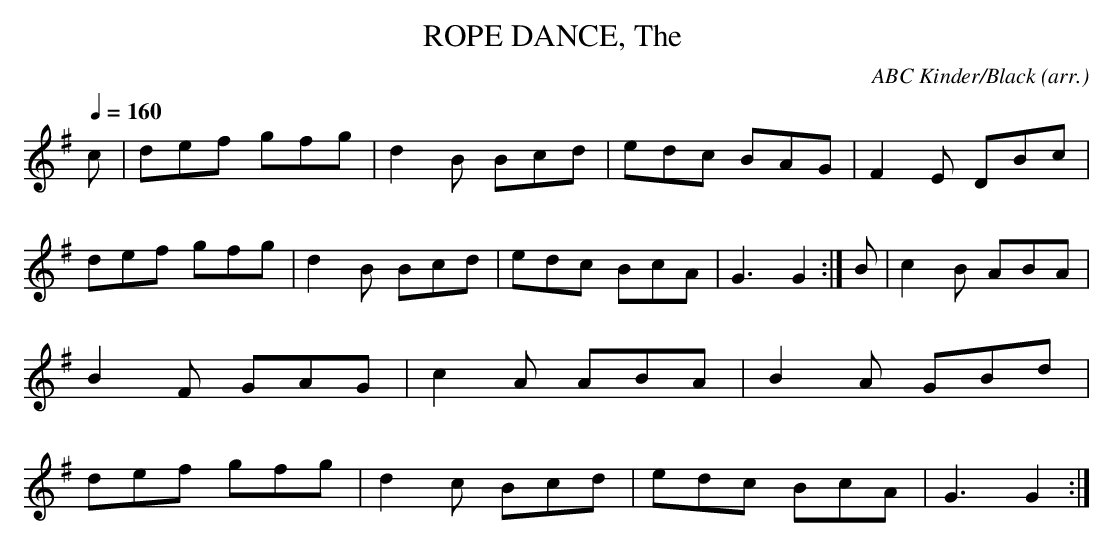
X:1
T:ROPE DANCE, The \
C:ABC Kinder/Black (arr.)\
M:6/8\
L:1/8\
Q:1/4=160\
K:G\
c|def gfg|d2B Bcd|edc BAG|F2E DBc|\
def gfg|d2 B Bcd|edc BcA|G3 G2:|\
B|c2B ABA|B2F GAG|c2 A ABA|B2A GBd|\
def gfg|d2c Bcd|edc BcA|G3 G2:|\
\
\
